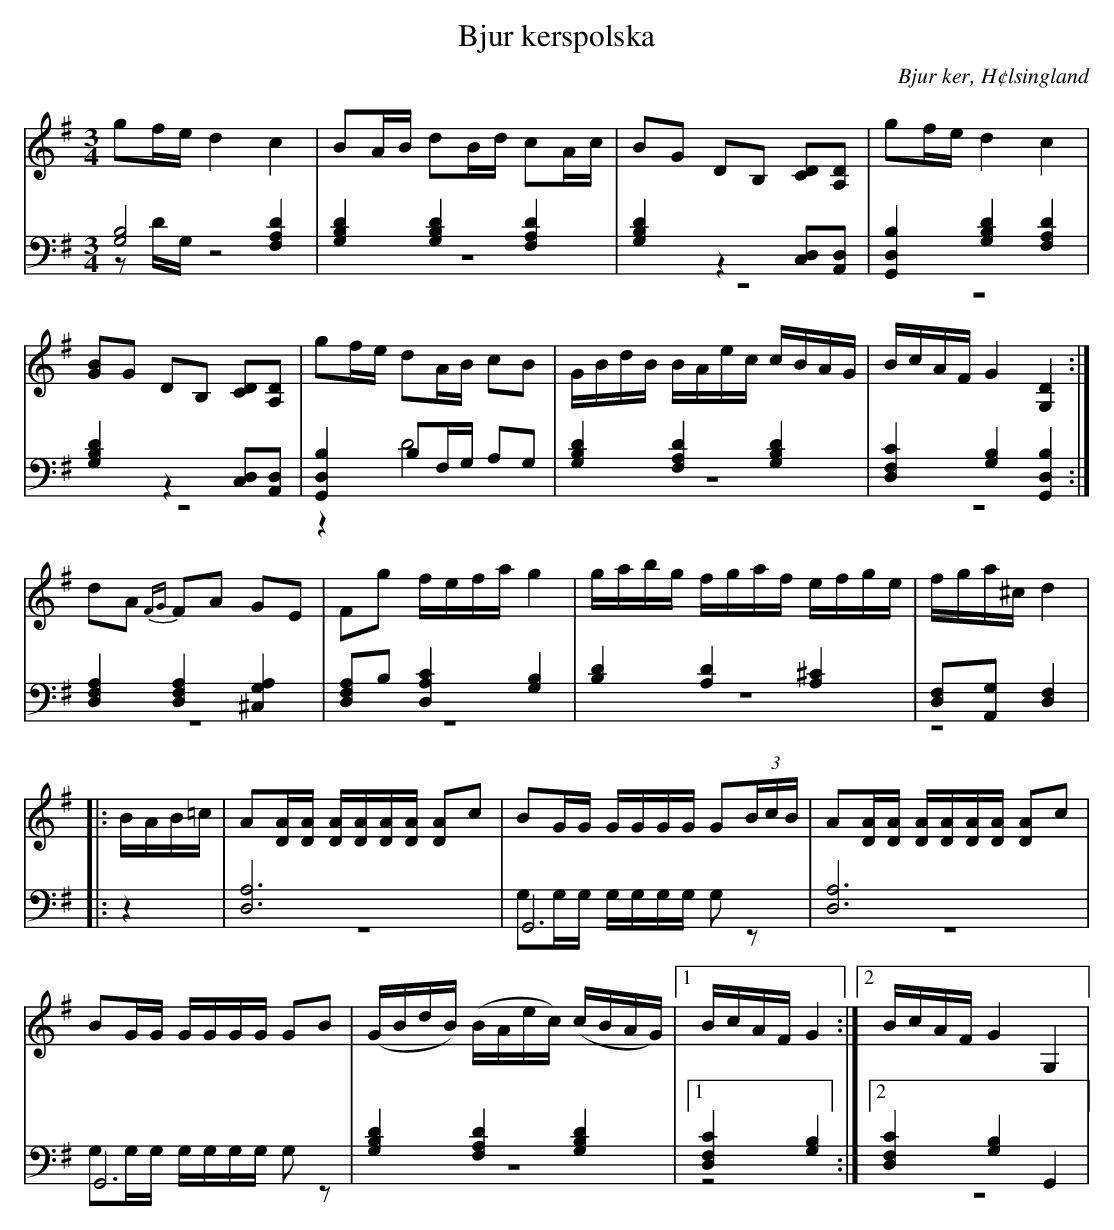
X:1
T: Bjur kerspolska
O: Bjur ker, H¢lsingland
M: 3/4
L: 1/8
K: G
V:1
V:2
V:3 merge
V:1
gf/e/ d2 c2|BA/B/ dB/d/ cA/c/| BG DB, [CD][A,D]|gf/e/ d2 c2|
[GB]G DB, [CD][A,D] |gf/e/ dA/B/ cB|G/B/d/B/ B/A/e/c/ c/B/A/G/|B/c/A/F/ G2 [G,2D2]:|
dA {FG}FA GE|Fg f/e/f/a/ g2|g/a/b/g/ f/g/a/f/ e/f/g/e/ |f/g/a/^c/ d2 |
|:B/A/B/=c/|A[D/A/][D/A/] [D/A/][D/A/][D/A/][D/A/] [DA]c|BG/G/ G/G/G/G/ G(3B/c/B/|A[D/A/][D/A/] [D/A/][D/A/][D/A/][D/A/] [DA]c|
BG/G/ G/G/G/G/ GB|(G/B/d/B/) (B/A/e/c/) (c/B/A/G/)|1 B/c/A/F/ G2:|2 B/c/A/F/ G2 G,2|
V:2 clef=bass
[G,4B,4] [F,2A,2 D2]|[G,2B,2D2] [G,2B,2D2] [F,2A,2 D2]|[G,2B,2D2] z2 [C,D,][A,,D,]|[G,,2D,2B,2] [G,2B,2D2] [F,2A,2 D2]|
[G,2B,2D2] z2 [C,D,][A,,D,]|[G,,2D,2B,2] B,F,/G,/ A,G,|[G,2B,2D2] [F,2A,2 D2] [G,2B,2D2]|[D,2F,2C2] [G,2B,2][G,,2D,2B,2]:|
[D,2F,2A,2] [D,2F,2A,2] [^C,2G,2A,2]|[D,F,A,]B, [D,2A,2C2] [G,2B,2]|[B,2D2] [A,2D2] [A,2^C2]|[D,F,][A,,G,] [D,2F,2]|
|:z2|[D,6A,6]|G,,6|[D,6A,6]|
G,,6|[G,2B,2D2] [F,2A,2 D2] [G,2B,2D2]|1 [D,2F,2C2] [G,2B,2] :|2 [D,2F,2C2] [G,2B,2] G,,2|
V:3  clef=bass
zD/G,/ z4 |z6|z6|z6|
z6|z2 D4|z6|z6:|
z6|z6|z6|z4|
|:z2|z6|G,G,/G,/ G,/G,/G,/G,/ G,z|z6 |
G,G,/G,/ G,/G,/G,/G,/ G,z|z6|1 z4:|2 z6|
